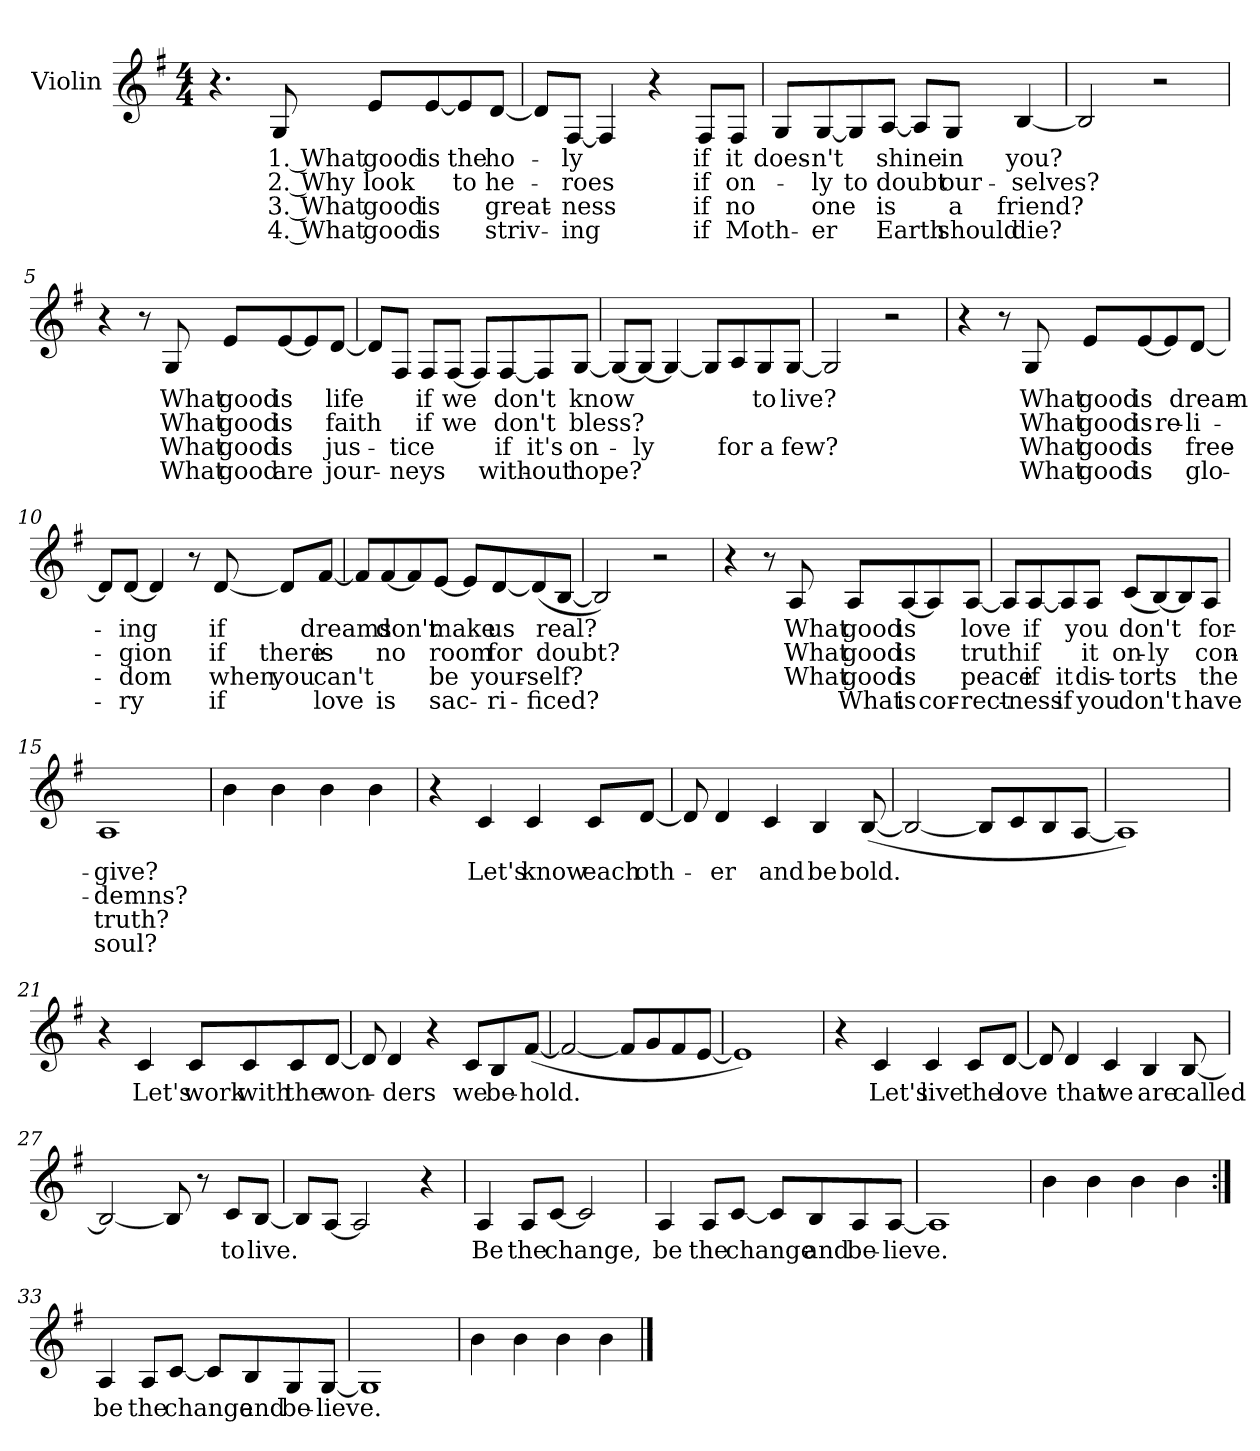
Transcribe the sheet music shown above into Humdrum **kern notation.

**kern	**text	**text	**text	**text
*part1	*part1	*part1	*part1	*part1
*staff1	*staff1	*staff1	*staff1	*staff1
*I"Violin	*	*	*	*
*I'Vln.	*	*	*	*
*clefG2	*	*	*	*
*k[f#]	*	*	*	*
*M4/4	*	*	*	*
=1	=1	=1	=1	=1
4.r	.	.	.	.
8G/	1. What	2. Why	3. What	4. What
8eL	good	look	good	good
[8e	is	.	is	is
8e]	the	to	.	.
[8dJ	ho-	he-	great-	striv-
=2	=2	=2	=2	=2
8dL]	.	.	.	.
[8F#J	-ly	-roes	-ness	-ing
4F#/]	.	.	.	.
4r	.	.	.	.
8F#L	if	if	if	if
8F#J	it	on-	no	Moth-
=3	=3	=3	=3	=3
8GL	does-	.	.	.
[8G	-n't	-ly	one	-er
8G]	.	to	.	.
[8AJ	shine	doubt	is	Earth
8AL]	.	.	.	.
8GJ	in	our-	a	should
[4B/	you?	-selves?	friend?	die?
=4	=4	=4	=4	=4
2B/]	.	.	.	.
2r	.	.	.	.
!!LO:LB:g=z
=5	=5	=5	=5	=5
4r	.	.	.	.
8r	.	.	.	.
8G/	What	What	What	What
8eL	good	good	good	good
[8e	is	is	is	are
8e]	.	.	.	.
[8dJ	life	faith	jus-	jour-
=6	=6	=6	=6	=6
8d/L]	.	.	.	.
8F#J	.	.	-tice	-neys
8F#L	if	if	.	.
[8F#J	we	we	.	.
8F#L]	.	.	.	.
[8F#	don't	don't	if	with-
8F#]	.	.	it's	-out
[8GJ	know	bless?	on-	hope?
=7	=7	=7	=7	=7
8G/L_	.	.	.	.
8GJ_	.	.	-ly	.
4G_	.	.	.	.
8GL]	.	.	.	.
8A	.	.	for	.
8G	to	.	a	.
[8GJ	live?	.	few?	.
=8	=8	=8	=8	=8
2G/]	.	.	.	.
2r	.	.	.	.
!!LO:LB:g=z
=9	=9	=9	=9	=9
4r	.	.	.	.
8r	.	.	.	.
8G/	What	What	What	What
8eL	good	good	good	good
[8e	is	is	is	is
8e]	.	re-	.	.
[8dJ	dream-	-li-	free-	glo-
=10	=10	=10	=10	=10
8dL]	.	.	.	.
[8dJ	-ing	-gion	-dom	-ry
4d/]	.	.	.	.
8r	.	.	.	.
[8d/	if	if	when	if
8dL]	.	there	you	.
[8f#J	dreams	is	can't	love
=11	=11	=11	=11	=11
8f#L]	.	.	.	.
[8f#	don't	no	.	is
8f#]	.	.	.	.
[8eJ	make	room	be	sac-
8eL]	.	.	.	.
[8d	us	for	your-	-ri-
(8d]	.	.	-self?	-ficed?
[8BJ	real?	doubt?	.	.
=12	=12	=12	=12	=12
2B/])	.	.	.	.
2r	.	.	.	.
!!LO:LB:g=z
=13	=13	=13	=13	=13
4r	.	.	.	.
8r	.	.	.	.
8A/	What	What	What	.
8AL	good	good	good	What
[8A	is	is	is	is
8A]	.	.	.	cor-
[8AJ	love	truth	peace	-rect-
=14	=14	=14	=14	=14
8AL]	.	.	.	.
[8A	if	if	if	-ness
8A]	.	.	it	if
8AJ	you	it	dis-	you
(<8cL	don't	on-	-torts	don't
[8B)	.	-ly	.	.
8B]	.	.	.	.
8AJ	for-	con-	the	have
=15	=15	=15	=15	=15
1A	-give?	-demns?	truth?	soul?
=16	=16	=16	=16	=16
4b	.	.	.	.
4b	.	.	.	.
4b	.	.	.	.
4b	.	.	.	.
!!LO:PB:g=z
=17	=17	=17	=17	=17
4r	.	.	.	.
4c/	Let's	.	.	.
4c/	know	.	.	.
8cL	each	.	.	.
[8dJ	oth-	.	.	.
=18	=18	=18	=18	=18
8d/]	.	.	.	.
4d/	-er	.	.	.
4c/	and	.	.	.
4B/	be	.	.	.
(<[8B/	bold.	.	.	.
=19	=19	=19	=19	=19
2B/_	.	.	.	.
8BL]	.	.	.	.
8c	.	.	.	.
8B	.	.	.	.
[8AJ	.	.	.	.
=20	=20	=20	=20	=20
1A])	.	.	.	.
!!LO:LB:g=z
=21	=21	=21	=21	=21
4r	.	.	.	.
4c/	Let's	.	.	.
8cL	work	.	.	.
8c	with	.	.	.
8c	the	.	.	.
[8dJ	won-	.	.	.
=22	=22	=22	=22	=22
8d/]	.	.	.	.
4d/	-ders	.	.	.
4r	.	.	.	.
8cL	we	.	.	.
8B	be-	.	.	.
(<[8f#J	-hold.	.	.	.
=23	=23	=23	=23	=23
2f#/_	.	.	.	.
8f#L]	.	.	.	.
8g	.	.	.	.
8f#	.	.	.	.
[8eJ	.	.	.	.
=24	=24	=24	=24	=24
1e])	.	.	.	.
!!LO:LB:g=z
=25	=25	=25	=25	=25
4r	.	.	.	.
4c/	Let's	.	.	.
4c/	live	.	.	.
8cL	the	.	.	.
[8dJ	love	.	.	.
=26	=26	=26	=26	=26
8d/]	.	.	.	.
4d/	that	.	.	.
4c/	we	.	.	.
4B/	are	.	.	.
[8B/	called	.	.	.
=27	=27	=27	=27	=27
2B/_	.	.	.	.
8B/]	.	.	.	.
8r	.	.	.	.
8cL	to	.	.	.
[8BJ	live.	.	.	.
=28	=28	=28	=28	=28
8BL]	.	.	.	.
[8AJ	.	.	.	.
2A/]	.	.	.	.
4r	.	.	.	.
!!LO:LB:g=z
=29	=29	=29	=29	=29
4A/	Be	.	.	.
8AL	the	.	.	.
[8cJ	change,	.	.	.
2c/]	.	.	.	.
=30	=30	=30	=30	=30
4A/	be	.	.	.
8AL	the	.	.	.
[8cJ	change	.	.	.
8cL]	.	.	.	.
8B	and	.	.	.
8A	be-	.	.	.
[8AJ	-lieve.	.	.	.
=31	=31	=31	=31	=31
1A]	.	.	.	.
=32	=32	=32	=32	=32
4b	.	.	.	.
4b	.	.	.	.
4b	.	.	.	.
4b	.	.	.	.
!!LO:LB:g=z
=33:|!	=33:|!	=33:|!	=33:|!	=33:|!
4A/	be	.	.	.
8AL	the	.	.	.
[8cJ	change	.	.	.
8cL]	.	.	.	.
8B	and	.	.	.
8G	be-	.	.	.
[8GJ	-lieve.	.	.	.
=34	=34	=34	=34	=34
1G]	.	.	.	.
=35	=35	=35	=35	=35
4b	.	.	.	.
4b	.	.	.	.
4b	.	.	.	.
4b	.	.	.	.
==	==	==	==	==
*-	*-	*-	*-	*-
